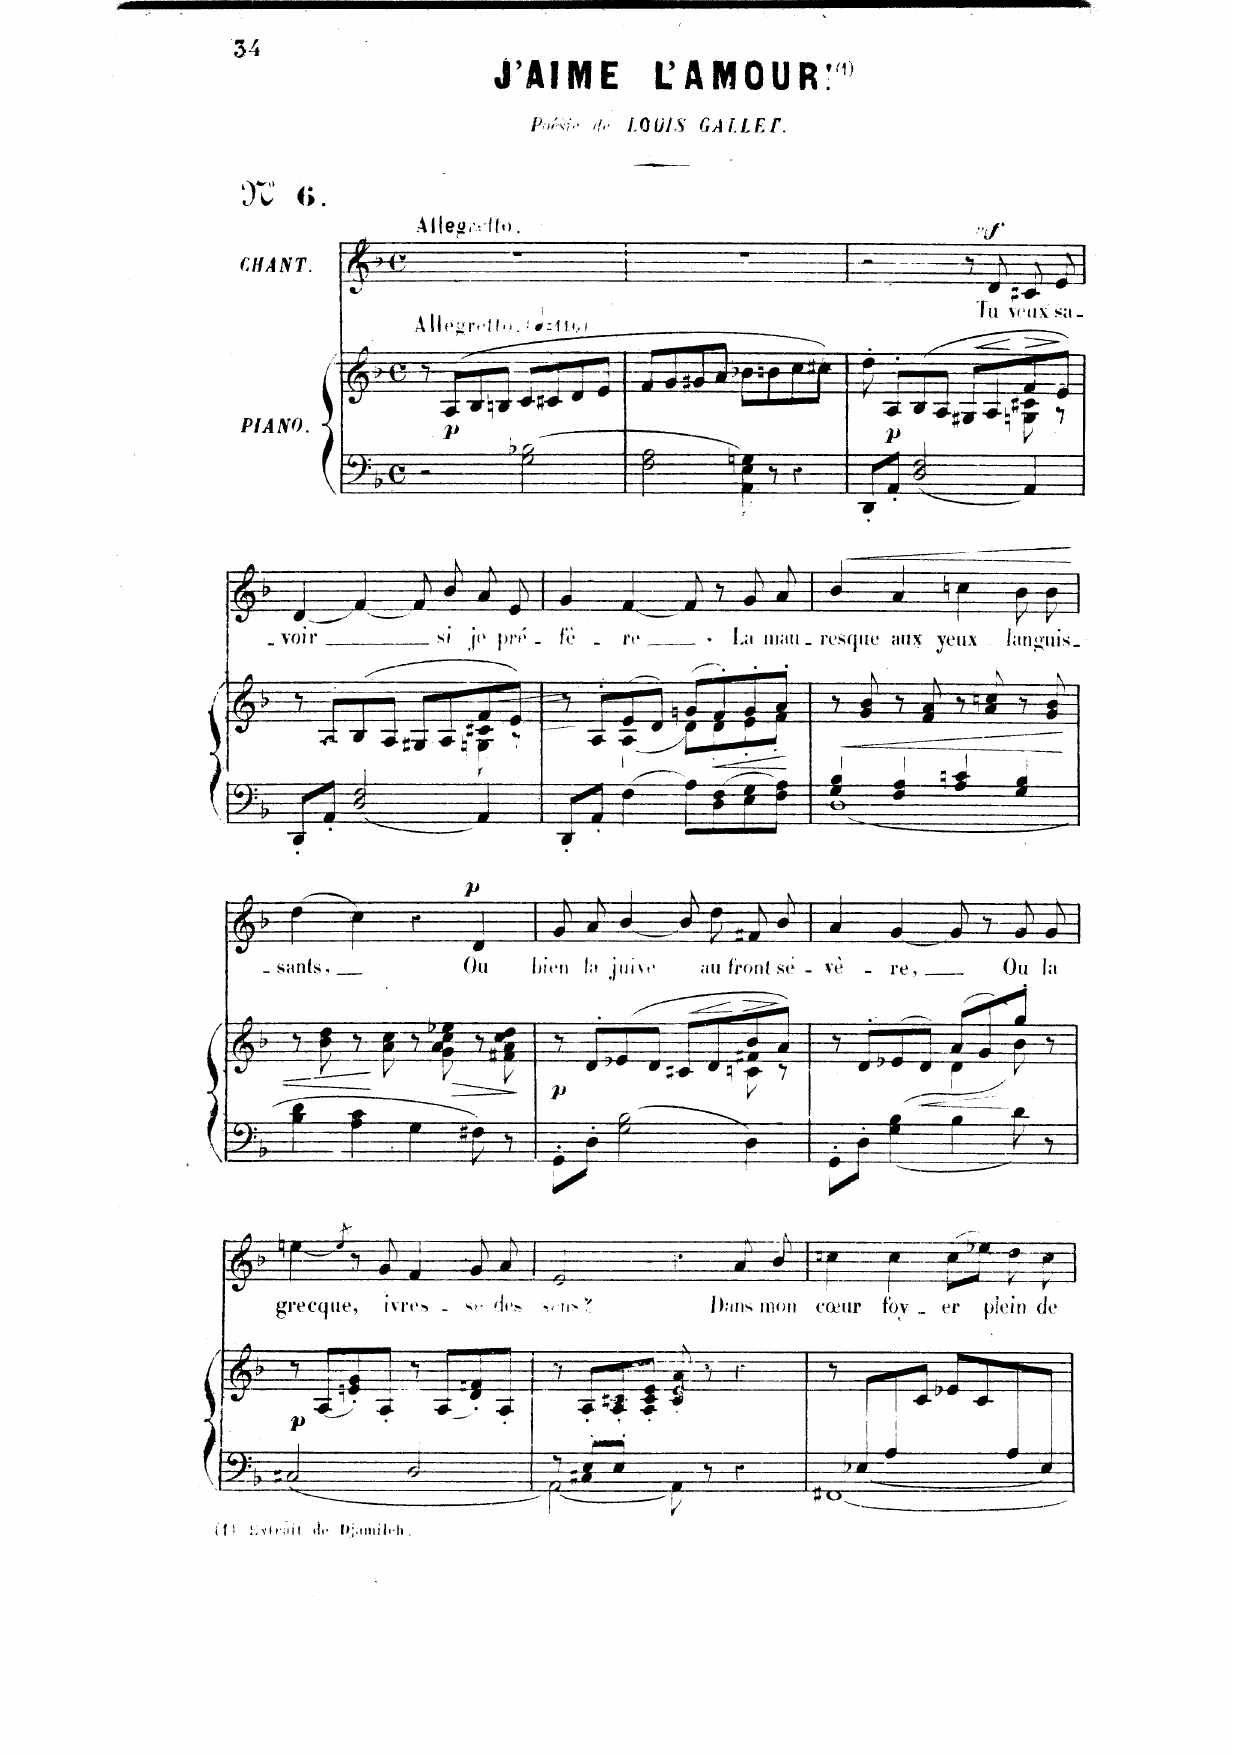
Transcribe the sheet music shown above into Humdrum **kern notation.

**kern	**kern	**dynam	**kern	**text	**dynam
*part2	*part2	*part2	*part1	*part1	*part1
*staff3	*staff2	*staff2/3	*staff1	*staff1	*staff1
*I"Piano	*	*	*I"Chant Voice	*	*
*I'Pno	*	*	*	*	*
*clefF4	*clefG2	*	*clefG2	*	*
*k[b-]	*k[b-]	*	*k[b-]	*	*
*M4/4	*M4/4	*	*M4/4	*	*
*met(c)	*met(c)	*	*met(c)	*	*
*MM116	*MM116	*	*MM116	*	*
=1	=1	=1	=1	=1	=1
!	!	!	!LO:TX:a:B:t=Allegretto	!	!
!	!LO:TX:a:B:t=Allegretto	!	!	!	!
2r	8r	.	1r	.	.
!	!	!LO:DY:b	!	!	!
.	(8A/L	p	.	.	.
.	8B-/	.	.	.	.
.	8Bn/J	.	.	.	.
2G\ 2B-X\	8c/L	.	.	.	.
.	8c#X/	.	.	.	.
.	8d/	.	.	.	.
.	8e/J	.	.	.	.
=2	=2	=2	=2	=2	=2
2F\ 2A\	8f/L	.	1r	.	.
.	8g/	.	.	.	.
.	8g#X/	.	.	.	.
.	8a/J	.	.	.	.
8AA\ 8E\ 8Gn\	8b-X\L	.	.	.	.
8r	8bn\	.	.	.	.
4r	8cc\	.	.	.	.
.	8cc#X\J)	.	.	.	.
=3	=3	=3	=3	=3	=3
*	*^	*	*	*	*
8DD'/L	8dd'\	2ryy	.	2r	.	.
!	!	!	!LO:DY:b	!	!	!
8AA'/J	8A'>/L	.	p	.	.	.
2D/ 2F/	(>8B-/	.	.	.	.	.
.	8A/J	.	.	.	.	.
!	!	!	!LO:HP:b	!	!	!
.	8G#X/L	4ryy	<	8r	.	.
!	!	!	!	!	!	!LO:DY:a
.	8A/	.	.	8d/	Tu	mf
!	!	!	!LO:HP:n=1:b	!	!	!
4AA/	8f/	8Gn\ 8c#X\	[ >	8c#X/	veux	.
.	8e/J)	8r	.	8e/	sa-	.
*	*v	*v	*	*	*	*
.	.	]	.	.	.
=4	=4	=4	=4	=4	=4
*	*^	*	*	*	*
8DD'/L	8r	2ryy	.	(4d/	-– voir	.
8AA'/J	8A'>/L	.	.	.	.	.
2D/ 2F/	(>8B-/	.	.	[4f/)	.	.
.	8A/J	.	.	.	.	.
.	8G#X/L	4ryy	.	8f/]	.	.
.	8A/	.	.	8b-/	si	.
4AA/	8f/	8Gn\ 8c#X\	.	8a/	je	.
.	8e/J)	8r	.	8e/	pré-	.
=5	=5	=5	=5	=5	=5	=5
8DD'/L	8r	4ryy	.	4g/	-fè-	.
8AA'/J	8A'>/L	.	.	.	.	.
4F\	(8e/	(4A\	.	[4f/	-re	.
.	8d/J)	.	.	.	.	.
8A\L	(8gn/L	8d\L)	.	8f/]	.	.
!	!	!	!LO:HP:b	!	!	!
8D\ 8F\	8f'/)	8d'\	<	8r	.	.
8E\ 8G\	8g'/	8e'\	.	8g/	La	.
8F\ 8A\J	8a'/J	8f'\J	.	8a/	mau-	.
*	*v	*v	*	*	*	*
.	.	[	.	.	.
=6	=6	=6	=6	=6	=6
*^	*	*	*	*	*
!	!	!	!LO:HP:b	!	!	!LO:HP:b
4G/ 4B-/	1D	8r	<	4b-/	-resque	<
.	.	8g/ 8b-/	.	.	.	.
4F/ 4A/	.	8r	.	4a/	aux	.
.	.	8f/ 8a/	.	.	.	.
4A/ 4cn/	.	8r	.	4ccn\	yeux	.
.	.	8a/ 8ccn/	.	.	.	.
4G/ 4B-/	.	8r	.	8b-\	lan-	.
.	.	8g/ 8b-/	.	8b-\	-guis-	.
*v	*v	*	*	*	*	*
.	.	.	.	.	[
=7	=7	=7	=7	=7	=7
4B-\ 4d\	8r	.	(4dd\	-- sants,	.
.	8b-\ 8dd\	.	.	.	.
4A\ 4c\	8r	.	4cc\)	.	.
.	8a\ 8cc\	[	.	.	.
4G\	8r	.	4r	.	.
!	!	!LO:HP:b	!	!	!
.	8g\ 8a\ 8cc\ 8ee-X\	>	.	.	.
!	!	!	!	!	!LO:DY:a
8F#X\	8r	.	4d/	Ou	p
8r	8f#X\ 8a\ 8cc\ 8dd\	.	.	.	.
.	.	]	.	.	.
=8	=8	=8	=8	=8	=8
*	*^	*	*	*	*
!	!	!	!LO:DY:b	!	!	!
8GG'\L	8r	2ryy	p	8g/	bien	.
8D'\J	8d'>/L	.	.	8a/	la	.
2G\ 2B-\	(>8e-X/	.	.	[4b-/	juive	.
.	8d/J	.	.	.	.	.
!	!	!	!LO:HP:b	!	!	!
.	8c#X/L	4ryy	<	8b-/]	.	.
.	8d/	.	.	8dd\	au	.
!	!	!	!LO:HP:n=1:b	!	!	!
4D\	8b-/	8cn\ 8f#X\	[ >	8f#X/	front	.
.	8a/J)	8r	.	8b-/	sé-	.
*	*v	*v	*	*	*	*
.	.	]	.	.	.
=9	=9	=9	=9	=9	=9
*	*^	*	*	*	*
8GG'\L	8r	2ryy	.	4a/	-vè-	.
8D'\J	8d'>/L	.	.	.	.	.
4G\ 4B-\	(>8e-X/	.	.	[4g/	-re,	.
!	!	!	!LO:HP:b	!	!	!
.	8d/J)	.	<	.	.	.
4B-\	(8a/L	4d\	.	8g/]	.	.
.	8g/)	.	.	8r	.	.
8d\	8gg'/J	(8b-\	[	8g/	Ou	.
8r	8r	8ryy	.	8g/	la	.
=10	=10	=10	=10	=10	=10	=10
!	!	!	!LO:DY:b	!	!	!
*	*v	*v	*	*	*	*
2C#X/	8r	p	(<4een\	grecque,	.
.	(8A/L	.	.	.	.
.	.	.	8qee/)	.	.
.	8en/' 8g/')	.	8r	.	.
.	8A'/J	.	8g/	iv-	.
2D/	8r	.	4f/	-res-	.
.	(8A/L	.	.	.	.
.	8d/' 8fn/')	.	8g/	-se	.
.	8A'/J	.	8a/	des	.
=11	=11	=11	=11	=11	=11
*^	*	*	*	*	*
8r	[2AA\	8r	.	2e/	sens?	.
8C#X/' 8E/'L	.	8A'/L	.	.	.	.
8E'/J	.	8A/' 8c#X/'	.	.	.	.
8ryy	.	8A/' 8c#/' 8e/'J	.	.	.	.
2ryy	8AA\]	8c#/' 8e/' 8a/'	.	4r	.	.
.	8r	8r	.	.	.	.
.	4r	4r	.	8a/	Dans	.
.	.	.	.	8b-/	mon	.
=12	=12	=12	=12	=12	=12	=12
8ryy	1FF#X	8r	.	4ccn\	cœur	.
8E-X/L	.	4ryy	.	.	.	.
8A/	.	.	.	4cc\	foy-	.
4.ryy	.	8c/J	.	.	.	.
.	.	8e-X/L	.	(8cc\L	er	.
.	.	8c/	.	8ee-X\J)	.	.
8A/	.	4ryy	.	8dd\	plein	.
8E-/J	.	.	.	8cc\	de	.
*v	*v	*	*	*	*	*
=	=	=	=	=	=
*-	*-	*-	*-	*-	*-
